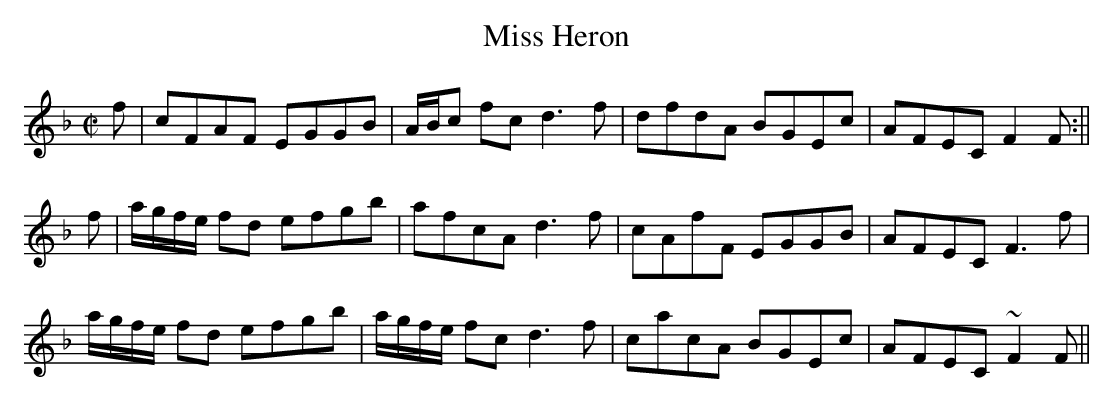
X:1
T:Miss Heron
M:C|
L:1/8
K:F
f|cFAF EGGB|A/B/c fc d3f|dfdA BGEc|AFEC F2F:||
f|a/g/f/e/ fd efgb|afcA d3f|cAfF EGGB|AFEC F3f|
a/g/f/e/ fd efgb|a/g/f/e/ fc d3f|cacA BGEc|AFEC ~F2F||
